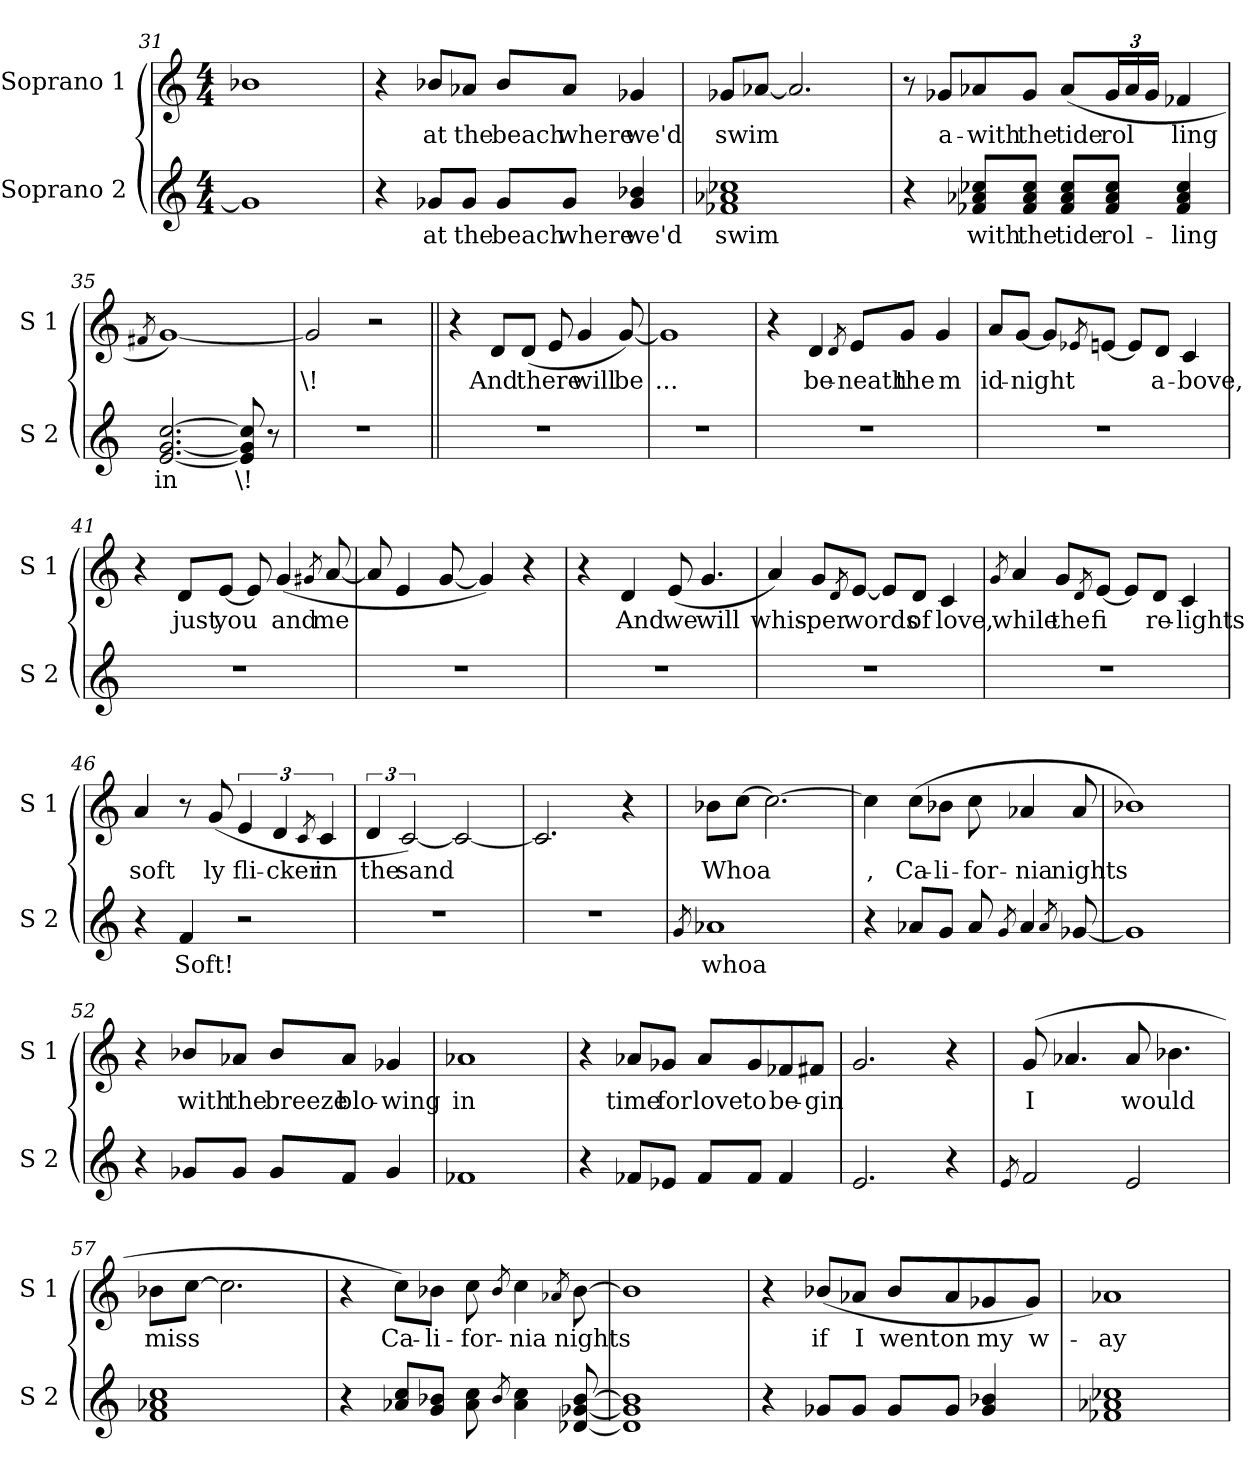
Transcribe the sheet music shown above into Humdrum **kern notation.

**kern	**text	**kern	**text
*part2	*part2	*part1	*part1
*staff2	*staff2	*staff1	*staff1
*I"Soprano 2	*	*I"Soprano 1	*
*I'S 2	*	*I'S 1	*
*clefG2	*	*clefG2	*
*k[]	*	*k[]	*
*M4/4	*	*M4/4	*
=31	=31	=31	=31
1g-]	.	1b-X	.
=32	=32	=32	=32
4r	.	4r	.
!	!LO:LY:b	!	!LO:LY:b
8g-X/L	at	8b-X/L	at
!	!LO:LY:b	!	!LO:LY:b
8g-/J	the	8a-X/J	the
!	!LO:LY:b	!	!LO:LY:b
8g-/L	beach	8b-/L	beach
!	!LO:LY:b	!	!LO:LY:b
8g-/J	where	8a-/J	where
!	!LO:LY:b	!	!LO:LY:b
4g-/ 4b-X/	we'd	4g-X/	we'd
=33	=33	=33	=33
!	!LO:LY:b	!	!LO:LY:b
1f-X 1a-X 1cc-X	swim	8g-X/L	swim
.	.	[8a-X/J	.
.	.	2.a-/]	.
=34	=34	=34	=34
4r	.	8r	.
!	!	!	!LO:LY:b
.	.	8g-X/L	a-
!	!LO:LY:b	!	!LO:LY:b
8f-X/ 8a-X/ 8cc-X/L	with	8a-X/	-with
!	!LO:LY:b	!	!LO:LY:b
8f-/ 8a-/ 8cc-/J	the	8g-/J	the
!	!LO:LY:b	!	!LO:LY:b
8f-/ 8a-/ 8cc-/L	tide	(<8a-/L	tide
!	!LO:LY:b	!	!
*	*	*Xbrackettup	*
!	!	!	!LO:LY:b
8f-/ 8a-/ 8cc-/J	rol-	24g-/L	rol
.	.	24a-/	.
.	.	24g-/JJ	.
!	!LO:LY:b	!	!LO:LY:b
4f-/ 4a-/ 4cc-/	-ling	4f-X/	ling
=35	=35	=35	=35
.	.	8qf#X/	.
!	!LO:LY:b	!	!
[2.e/ [2.g/ [2.cc/	in	[1g)	.
!	!LO:LY:b	!	!
8e/] 8g/] 8cc/]	\!	.	.
8r	.	.	.
=36	=36	=36	=36
!	!	!	!LO:LY:b
1r	.	2g/]	\!
.	.	2r	.
=37||	=37||	=37||	=37||
1r	.	4r	.
!	!	!	!LO:LY:b
.	.	8d/L	And
!	!	!	!LO:LY:b
.	.	(<8d/J	there
.	.	8e/	.
!	!	!	!LO:LY:b
.	.	4g/	will
!	!	!	!LO:LY:b
.	.	[8g/)	be
=38	=38	=38	=38
!	!	!	!LO:LY:b
1r	.	1g]	...
=39	=39	=39	=39
1r	.	4r	.
!	!	!	!LO:LY:b
.	.	4d/	be-
.	.	8qd/	.
!	!	!	!LO:LY:b
.	.	8e/L	-neath
!	!	!	!LO:LY:b
.	.	8g/J	the
!	!	!	!LO:LY:b
.	.	4g/	m
=40	=40	=40	=40
!	!	!	!LO:LY:b
1r	.	8a/L	id-
!	!	!	!LO:LY:b
.	.	[8g/J	-night
.	.	8g/L]	.
.	.	8qe-X/	.
.	.	[8en/J	.
.	.	8e/L]	.
!	!	!	!LO:LY:b
.	.	8d/J	a-
!	!	!	!LO:LY:b
.	.	4c/	-bove,
=41	=41	=41	=41
1r	.	4r	.
!	!	!	!LO:LY:b
.	.	8d/L	just
!	!	!	!LO:LY:b
.	.	[8e/J	you
.	.	8e/]	.
!	!	!	!LO:LY:b
.	.	(<4g/	and
.	.	8qg#X/	.
!	!	!	!LO:LY:b
.	.	[8a/	me
=42	=42	=42	=42
1r	.	8a/]	.
.	.	4e/	.
.	.	[8g/	.
!	!	!	!LO:LY:b
.	.	4g/])	.
.	.	4r	.
=43	=43	=43	=43
1r	.	4r	.
!	!	!	!LO:LY:b
.	.	4d/	And
!	!	!	!LO:LY:b
.	.	(<8e/	we
!	!	!	!LO:LY:b
.	.	4.g/	will
=44	=44	=44	=44
!	!	!	!LO:LY:b
1r	.	4a/)	whis-
!	!	!	!LO:LY:b
.	.	8g/L	-per
.	.	8qd/	.
!	!	!	!LO:LY:b
.	.	[8e/J	words
.	.	8e/L]	.
!	!	!	!LO:LY:b
.	.	8d/J	of
!	!	!	!LO:LY:b
.	.	4c/	love,
=45	=45	=45	=45
.	.	8qg/	.
!	!	!	!LO:LY:b
1r	.	4a/	while
!	!	!	!LO:LY:b
.	.	8g/L	the
.	.	8qd/	.
!	!	!	!LO:LY:b
.	.	[8e/J	fi
.	.	8e/L]	.
!	!	!	!LO:LY:b
.	.	8d/J	re-
!	!	!	!LO:LY:b
.	.	4c/	-lights
=46	=46	=46	=46
!	!	!	!LO:LY:b
4r	.	4a/	soft
!LO:N:head=solid	!LO:LY:b	!	!
4f/	Soft!	8r	.
!	!	!	!LO:LY:b
.	.	(<8g/	ly
*	*	*brackettup	*
!	!	!	!LO:LY:b
2r	.	6e/	fli-
!	!	!	!LO:LY:b
.	.	6d/	-cker
.	.	8qc/	.
!	!	!	!LO:LY:b
.	.	6c/	in
=47	=47	=47	=47
!	!	!	!LO:LY:b
1r	.	6d/	the
!	!	!	!LO:LY:b
.	.	[3c/)	sand
.	.	2c/_	.
=48	=48	=48	=48
!	!	!	!LO:LY:b
1r	.	2.c/]	.
.	.	4r	.
=49	=49	=49	=49
8qg/	.	.	.
!	!LO:LY:b	!	!LO:LY:b
1a-X	whoa	8b-X\L	Whoa
.	.	[8cc\J	.
.	.	2.cc\_	.
=50	=50	=50	=50
!	!	!	!LO:LY:b
4r	.	4cc\]	,
!	!	!	!LO:LY:b
8a-X/L	.	(>8cc\L	Ca-
!	!	!	!LO:LY:b
8g/J	.	8b-X\J	-li-
!	!	!	!LO:LY:b
8a-/	.	8cc\	-for-
8qg/	.	.	.
!	!	!	!LO:LY:b
4a-/	.	4a-X/	-nia
8qa-/	.	.	.
!	!	!	!LO:LY:b
[8g-X/	.	8a-/	nights
=51	=51	=51	=51
1g-]	.	1b-X)	.
=52	=52	=52	=52
4r	.	4r	.
!	!	!	!LO:LY:b
8g-X/L	.	8b-X/L	with
!	!	!	!LO:LY:b
8g-/J	.	8a-X/J	the
!	!	!	!LO:LY:b
8g-/L	.	8b-/L	breeze
!	!	!	!LO:LY:b
8f/J	.	8a-/J	blo-
!	!	!	!LO:LY:b
4g-/	.	4g-X/	-wing
=53	=53	=53	=53
!	!	!	!LO:LY:b
1f-X	.	1a-X	in
=54	=54	=54	=54
4r	.	4r	.
!	!	!	!LO:LY:b
8f-X/L	.	8a-X/L	time
!	!	!	!LO:LY:b
8e-X/J	.	8g-X/J	for
!	!	!	!LO:LY:b
8f-/L	.	8a-/L	love
!	!	!	!LO:LY:b
8f-/J	.	8g-/	to
!	!	!	!LO:LY:b
4f-/	.	8f-X/	be-
!	!	!	!LO:LY:b
.	.	8f#X/J	-gin
=55	=55	=55	=55
2.e/	.	2.g/	.
4r	.	4r	.
=56	=56	=56	=56
8qe/	.	.	.
!	!	!	!LO:LY:b
2f/	.	(>8g/	I
.	.	4.a-X/	.
!	!	!	!LO:LY:b
2e/	.	8a-/	would
.	.	4.b-X\	.
=57	=57	=57	=57
!	!	!	!LO:LY:b
1f 1a-X 1cc	.	8b-X\L	miss
.	.	[8cc\J	.
.	.	2.cc\]	.
=58	=58	=58	=58
4r	.	4r	.
!	!	!	!LO:LY:b
8a-X/ 8cc/L	.	8cc\L)	Ca-
!	!	!	!LO:LY:b
8g/ 8b-X/J	.	8b-X\J	-li-
!	!	!	!LO:LY:b
8a-\ 8cc\	.	8cc\	-for-
8qb-/	.	8qb-/	.
!	!	!	!LO:LY:b
4a-\ 4cc\	.	4cc\	-nia
.	.	8qa-X/	.
!	!	!	!LO:LY:b
[8d-X/ [8g-X/ [8b-/	.	[8b-\	nights
=59	=59	=59	=59
1d-] 1g-] 1b-]	.	1b-]	.
=60	=60	=60	=60
4r	.	4r	.
!	!	!	!LO:LY:b
8g-X/L	.	(<8b-X/L	if
!	!	!	!LO:LY:b
8g-/J	.	8a-X/J	I
!	!	!	!LO:LY:b
8g-/L	.	8b-/L	went
!	!	!	!LO:LY:b
8g-/J	.	8a-/	on
!	!	!	!LO:LY:b
4g-/ 4b-X/	.	8g-X/	my
!	!	!	!LO:LY:b
.	.	8g-/J)	w-
=61	=61	=61	=61
!	!	!	!LO:LY:b
1f-X 1a-X 1cc-X	.	1a-X	-ay
=	=	=	=
*-	*-	*-	*-
